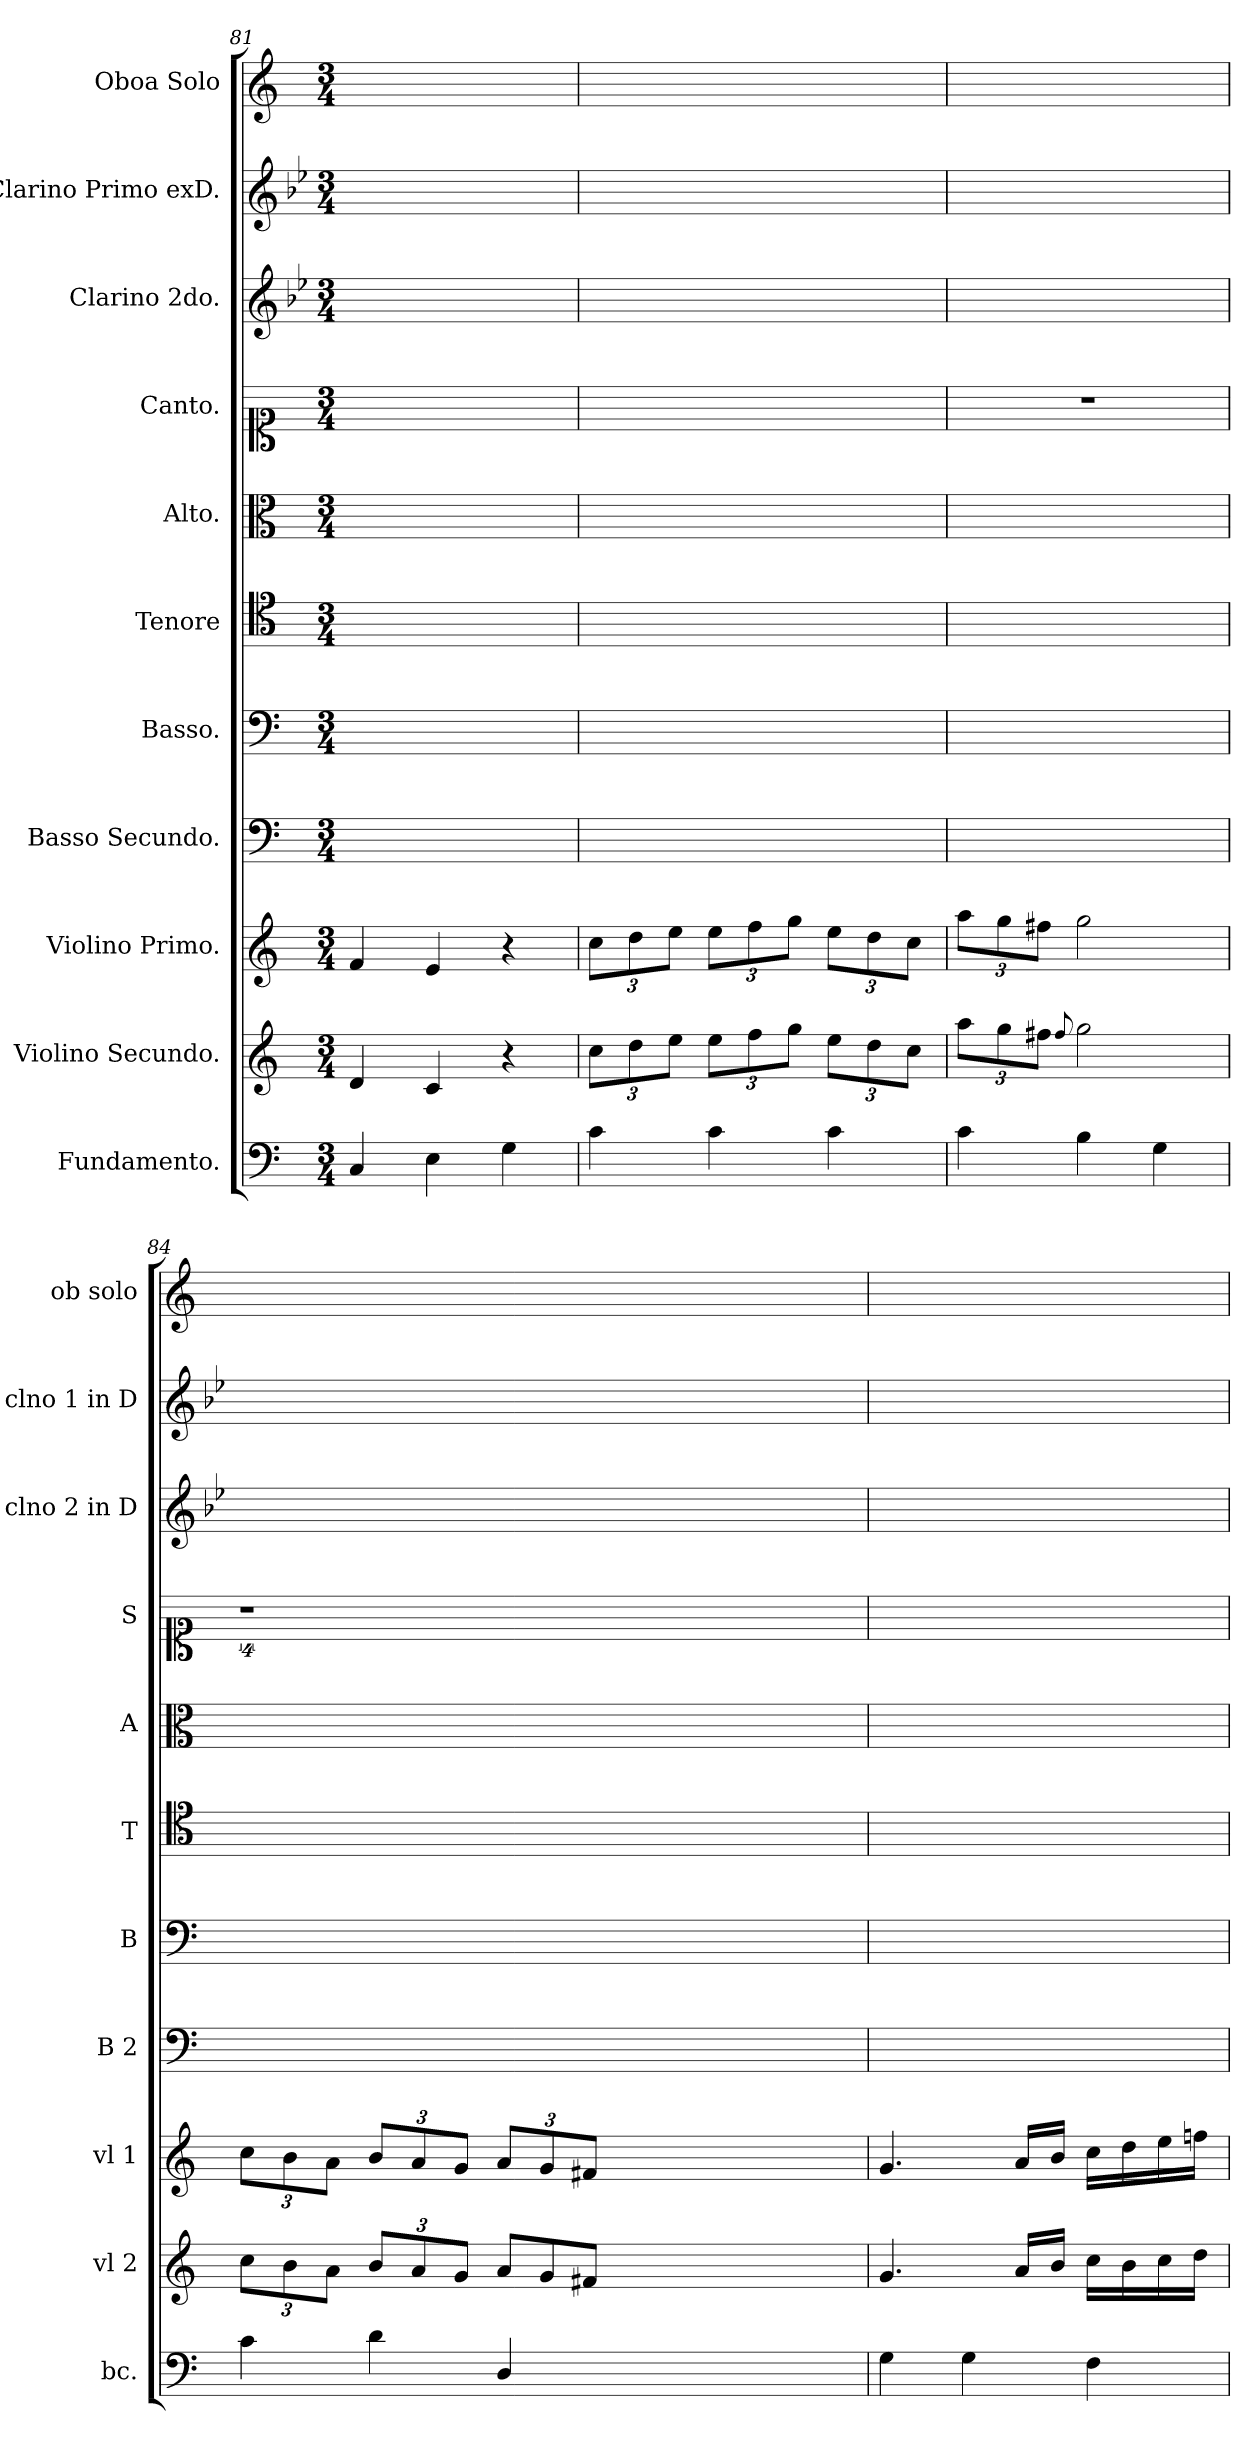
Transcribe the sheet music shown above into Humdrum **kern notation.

**kern	**kern	**kern	**kern	**kern	**kern	**kern	**kern	**kern	**kern	**kern
*part11	*part10	*part9	*part8	*part7	*part6	*part5	*part4	*part3	*part2	*part1
*staff11	*staff10	*staff9	*staff8	*staff7	*staff6	*staff5	*staff4	*staff3	*staff2	*staff1
*I"Fundamento.	*I"Violino Secundo.	*I"Violino Primo.	*I"Basso Secundo.	*I"Basso.	*I"Tenore	*I"Alto.	*I"Canto.	*I"Clarino 2do.	*I"Clarino Primo exD.	*I"Oboa Solo
*I'bc.	*I'vl 2	*I'vl 1	*I'B 2	*I'B	*I'T	*I'A	*I'S	*I'clno 2 in D	*I'clno 1 in D	*I'ob solo
*clefF4	*clefG2	*clefG2	*clefF4	*clefF4	*clefC4	*clefC3	*clefC1	*clefG2	*clefG2	*clefG2
*	*	*	*	*	*	*	*	*ITrd-1c-2	*ITrd-1c-2	*
*k[]	*k[]	*k[]	*k[]	*k[]	*k[]	*k[]	*k[]	*k[]	*k[]	*k[]
*M3/4	*M3/4	*M3/4	*M3/4	*M3/4	*M3/4	*M3/4	*M3/4	*M3/4	*M3/4	*M3/4
=81	=81	=81	=81	=81	=81	=81	=81	=81	=81	=81
4C/	4d/	4f/	2.ryy	2.ryy	2.ryy	2.ryy	2.ryy	2.ryy	2.ryy	2.ryy
4E\	4c/	4e/	.	.	.	.	.	.	.	.
4G\	4r	4r	.	.	.	.	.	.	.	.
=82	=82	=82	=82	=82	=82	=82	=82	=82	=82	=82
4c\	12cc\L	12cc\L	2.ryy	2.ryy	2.ryy	2.ryy	2.ryy	2.ryy	2.ryy	2.ryy
.	12dd\	12dd\	.	.	.	.	.	.	.	.
.	12ee\J	12ee\J	.	.	.	.	.	.	.	.
4c\	12ee\L	12ee\L	.	.	.	.	.	.	.	.
.	12ff\	12ff\	.	.	.	.	.	.	.	.
.	12gg\J	12gg\J	.	.	.	.	.	.	.	.
4c\	12ee\L	12ee\L	.	.	.	.	.	.	.	.
.	12dd\	12dd\	.	.	.	.	.	.	.	.
.	12cc\J	12cc\J	.	.	.	.	.	.	.	.
=83	=83	=83	=83	=83	=83	=83	=83	=83	=83	=83
4c\	12aa\L	12aa\L	2.ryy	2.ryy	2.ryy	2.ryy	2.r	2.ryy	2.ryy	2.ryy
.	12gg\	12gg\	.	.	.	.	.	.	.	.
.	12ff#X\J	12ff#X\J	.	.	.	.	.	.	.	.
.	8qqff#/	.	.	.	.	.	.	.	.	.
4B\	2gg\	2gg\	.	.	.	.	.	.	.	.
4G\	.	.	.	.	.	.	.	.	.	.
=84	=84	=84	=84	=84	=84	=84	=84	=84	=84	=84
4c\	12cc\L	12cc\L	2.ryy	2.ryy	2.ryy	2.ryy	4%9r	2.ryy	2.ryy	2.ryy
.	12b\	12b\	.	.	.	.	.	.	.	.
.	12a\J	12a\J	.	.	.	.	.	.	.	.
4d\	12b/L	12b/L	.	.	.	.	.	.	.	.
.	12a/	12a/	.	.	.	.	.	.	.	.
.	12g/J	12g/J	.	.	.	.	.	.	.	.
*	*Xtuplet	*	*	*	*	*	*	*	*	*
4D/	12a/L	12a/L	.	.	.	.	.	.	.	.
.	12g/	12g/	.	.	.	.	.	.	.	.
.	12f#X/J	12f#X/J	.	.	.	.	.	.	.	.
1.ryy	1.ryy	1.ryy	1.ryy	1.ryy	1.ryy	1.ryy	.	1.ryy	1.ryy	1.ryy
=85	=85	=85	=85	=85	=85	=85	=85	=85	=85	=85
4G\	4.g/	4.g/	2.ryy	2.ryy	2.ryy	2.ryy	2.ryy	2.ryy	2.ryy	2.ryy
4G\	.	.	.	.	.	.	.	.	.	.
.	16a/LL	16a/LL	.	.	.	.	.	.	.	.
.	16b/JJ	16b/JJ	.	.	.	.	.	.	.	.
4F\	16cc\LL	16cc\LL	.	.	.	.	.	.	.	.
.	16b\	16dd\	.	.	.	.	.	.	.	.
.	16cc\	16ee\	.	.	.	.	.	.	.	.
.	16dd\JJ	16ffn\JJ	.	.	.	.	.	.	.	.
=	=	=	=	=	=	=	=	=	=	=
*-	*-	*-	*-	*-	*-	*-	*-	*-	*-	*-
